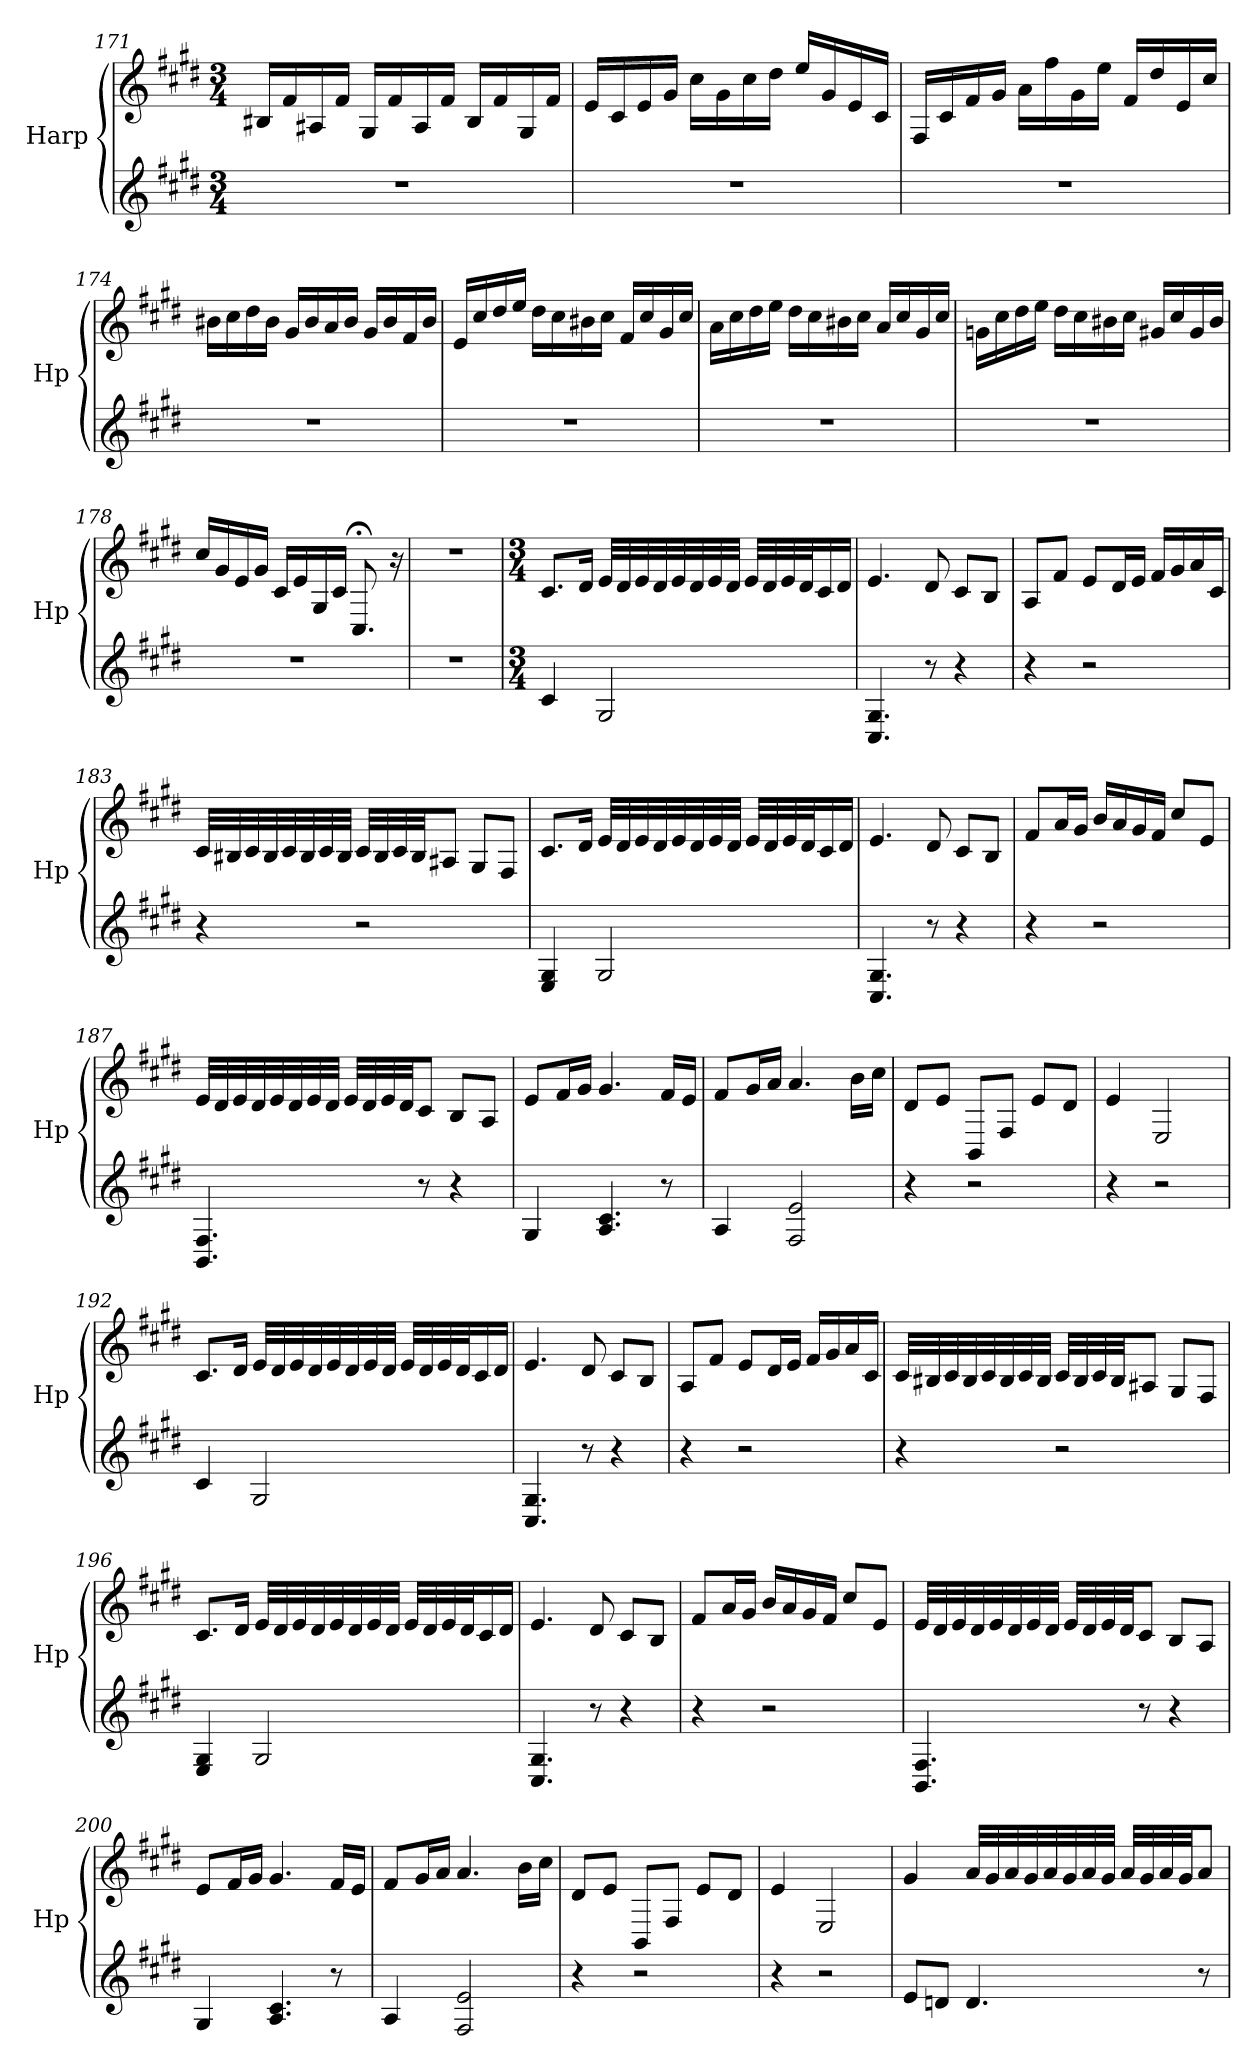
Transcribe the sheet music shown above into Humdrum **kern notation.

**kern	**kern
*part1	*part1
*staff2	*staff1
*I"Harp	*
*I'Hp	*
!!LO:LB:g=z
*clefG2	*clefG2
*k[f#c#g#d#]	*k[f#c#g#d#]
*M3/4	*M3/4
=171	=171
2.r	16B#X/LL
.	16f#/
.	16A#X/
.	16f#/JJ
.	16G#/LL
.	16f#/
.	16A#/
.	16f#/JJ
.	16B#/LL
.	16f#/
.	16G#/
.	16f#/JJ
=172	=172
2.r	16e/LL
.	16c#/
.	16e/
.	16g#/JJ
.	16cc#\LL
.	16g#\
.	16cc#\
.	16dd#\JJ
.	16ee/LL
.	16g#/
.	16e/
.	16c#/JJ
=173	=173
2.r	16F#/LL
.	16c#/
.	16f#/
.	16g#/JJ
.	16a\LL
.	16ff#\
.	16g#\
.	16ee\JJ
.	16f#/LL
.	16dd#/
.	16e/
.	16cc#/JJ
!!LO:LB:g=z
=174	=174
2.r	16b#X\LL
.	16cc#\
.	16dd#\
.	16b#\JJ
.	16g#/LL
.	16b#/
.	16a/
.	16b#/JJ
.	16g#/LL
.	16b#/
.	16f#/
.	16b#/JJ
=175	=175
2.r	16e/LL
.	16cc#/
.	16dd#/
.	16ee/JJ
.	16dd#\LL
.	16cc#\
.	16b#X\
.	16cc#\JJ
.	16f#/LL
.	16cc#/
.	16g#/
.	16cc#/JJ
=176	=176
2.r	16a\LL
.	16cc#\
.	16dd#\
.	16ee\JJ
.	16dd#\LL
.	16cc#\
.	16b#X\
.	16cc#\JJ
.	16a/LL
.	16cc#/
.	16g#/
.	16cc#/JJ
!!LO:PB:g=z
=177	=177
2.r	16gn\LL
.	16cc#\
.	16dd#\
.	16ee\JJ
.	16dd#\LL
.	16cc#\
.	16b#X\
.	16cc#\JJ
.	16g#X/LL
.	16cc#/
.	16g#/
.	16b#/JJ
=178	=178
2.r	16cc#/LL
.	16g#/
.	16e/
.	16g#/JJ
.	16c#/LL
.	16e/
.	16G#/
.	16c#/JJ
.	8.C#;</
.	16r
=179	=179
2.r	2.r
!!LO:LB:g=z
=180	=180
*M3/4	*M3/4
4c#/	8.c#/L
.	16d#/Jk
2G#/	32e/LLL
.	32d#/
.	32e/
.	32d#/
.	32e/
.	32d#/
.	32e/
.	32d#/JJJ
.	32e/LLL
.	32d#/
.	32e/
.	32d#/J
.	16c#/
.	16d#/JJ
=181	=181
4.C#/ 4.G#/	4.e/
8r	8d#/
4r	8c#/L
.	8B/J
=182	=182
4r	8A/L
.	8f#/J
2r	8e/L
.	16d#/L
.	16e/JJ
.	16f#/LL
.	16g#/
.	16a/
.	16c#/JJ
!!LO:LB:g=z
=183	=183
4r	32c#/LLL
.	32B#X/
.	32c#/
.	32B#/
.	32c#/
.	32B#/
.	32c#/
.	32B#/JJJ
2r	32c#/LLL
.	32B#/
.	32c#/
.	32B#/JJ
.	8A#X/J
.	8G#/L
.	8F#/J
=184	=184
4E/ 4G#/	8.c#/L
.	16d#/Jk
2G#/	32e/LLL
.	32d#/
.	32e/
.	32d#/
.	32e/
.	32d#/
.	32e/
.	32d#/JJJ
.	32e/LLL
.	32d#/
.	32e/
.	32d#/J
.	16c#/
.	16d#/JJ
=185	=185
4.C#/ 4.G#/	4.e/
8r	8d#/
4r	8c#/L
.	8B/J
!!LO:LB:g=z
=186	=186
4r	8f#/L
.	16a/L
.	16g#/JJ
2r	16b/LL
.	16a/
.	16g#/
.	16f#/JJ
.	8cc#/L
.	8e/J
=187	=187
4.BB/ 4.F#/	32e/LLL
.	32d#/
.	32e/
.	32d#/
.	32e/
.	32d#/
.	32e/
.	32d#/JJJ
.	32e/LLL
.	32d#/
.	32e/
.	32d#/JJ
8r	8c#/J
4r	8B/L
.	8A/J
=188	=188
4G#/	8e/L
.	16f#/L
.	16g#/JJ
4.A/ 4.c#/	4.g#/
8r	16f#/LL
.	16e/JJ
=189	=189
4A/	8f#/L
.	16g#/L
.	16a/JJ
2F#/ 2e/	4.a/
.	16b\LL
.	16cc#\JJ
=190	=190
4r	8d#/L
.	8e/J
2r	8BB/L
.	8F#/J
.	8e/L
.	8d#/J
!!LO:LB:g=z
=191	=191
4r	4e/
2r	2E/
=192	=192
4c#/	8.c#/L
.	16d#/Jk
2G#/	32e/LLL
.	32d#/
.	32e/
.	32d#/
.	32e/
.	32d#/
.	32e/
.	32d#/JJJ
.	32e/LLL
.	32d#/
.	32e/
.	32d#/J
.	16c#/
.	16d#/JJ
=193	=193
4.C#/ 4.G#/	4.e/
8r	8d#/
4r	8c#/L
.	8B/J
=194	=194
4r	8A/L
.	8f#/J
2r	8e/L
.	16d#/L
.	16e/JJ
.	16f#/LL
.	16g#/
.	16a/
.	16c#/JJ
!!LO:LB:g=z
=195	=195
4r	32c#/LLL
.	32B#X/
.	32c#/
.	32B#/
.	32c#/
.	32B#/
.	32c#/
.	32B#/JJJ
2r	32c#/LLL
.	32B#/
.	32c#/
.	32B#/JJ
.	8A#X/J
.	8G#/L
.	8F#/J
=196	=196
4E/ 4G#/	8.c#/L
.	16d#/Jk
2G#/	32e/LLL
.	32d#/
.	32e/
.	32d#/
.	32e/
.	32d#/
.	32e/
.	32d#/JJJ
.	32e/LLL
.	32d#/
.	32e/
.	32d#/J
.	16c#/
.	16d#/JJ
=197	=197
4.C#/ 4.G#/	4.e/
8r	8d#/
4r	8c#/L
.	8B/J
!!LO:PB:g=z
=198	=198
4r	8f#/L
.	16a/L
.	16g#/JJ
2r	16b/LL
.	16a/
.	16g#/
.	16f#/JJ
.	8cc#/L
.	8e/J
=199	=199
4.BB/ 4.F#/	32e/LLL
.	32d#/
.	32e/
.	32d#/
.	32e/
.	32d#/
.	32e/
.	32d#/JJJ
.	32e/LLL
.	32d#/
.	32e/
.	32d#/JJ
8r	8c#/J
4r	8B/L
.	8A/J
=200	=200
4G#/	8e/L
.	16f#/L
.	16g#/JJ
4.A/ 4.c#/	4.g#/
8r	16f#/LL
.	16e/JJ
=201	=201
4A/	8f#/L
.	16g#/L
.	16a/JJ
2F#/ 2e/	4.a/
.	16b\LL
.	16cc#\JJ
=202	=202
4r	8d#/L
.	8e/J
2r	8BB/L
.	8F#/J
.	8e/L
.	8d#/J
!!LO:LB:g=z
=203	=203
4r	4e/
2r	2E/
=204	=204
8e/L	4g#/
8dn/J	.
4.d/	32a/LLL
.	32g#/
.	32a/
.	32g#/
.	32a/
.	32g#/
.	32a/
.	32g#/JJJ
.	32a/LLL
.	32g#/
.	32a/
.	32g#/JJ
8r	8a/J
=	=
*-	*-
